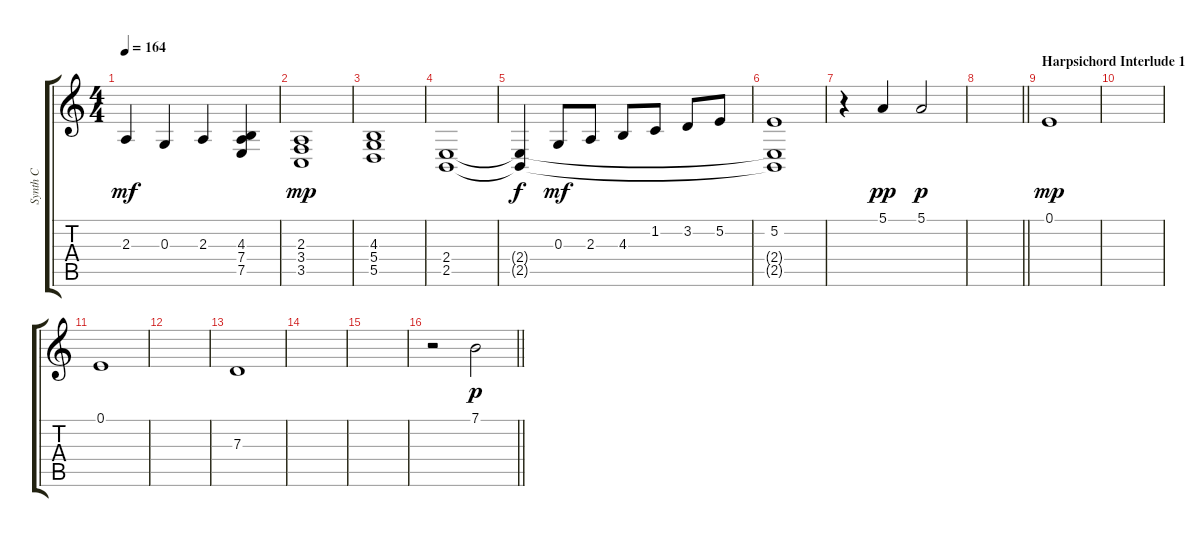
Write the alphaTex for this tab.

\track ("Synth C" "Synth C") {instrument pad2warm}
\staff {score tabs}
\tuning (E4 B3 G3 D3 A2 E2) {hide}
\ts (4 4)
\tempo 164
\clef g2
\ks c
2.3.4{dy mf} 0.3.4 2.3.4 (4.3 7.4{t} 7.5{t}).4 |
(2.3 3.4 3.5).1{dy mp} |
(4.3 5.4 5.5).1 |
(2.4 2.5).1 |
(2.4{t} 2.5{t}).4{dy f} 0.3.8{dy mf} 2.3.8 4.3.8 1.2.8 3.2.8 5.2.8 |
(5.2 2.4{t} 2.5{t}).1 |
r.4 5.1.4{dy pp instrument birdtweet} 5.1.2{dy p} |
\barLineRight lightlight
|
\section ("" "Harpsichord Interlude 1")
0.1.1{dy mp} |
|
0.1.1 |
|
7.3.1 |
|
|
\barLineRight lightlight
r.2 7.1.2{dy p}
